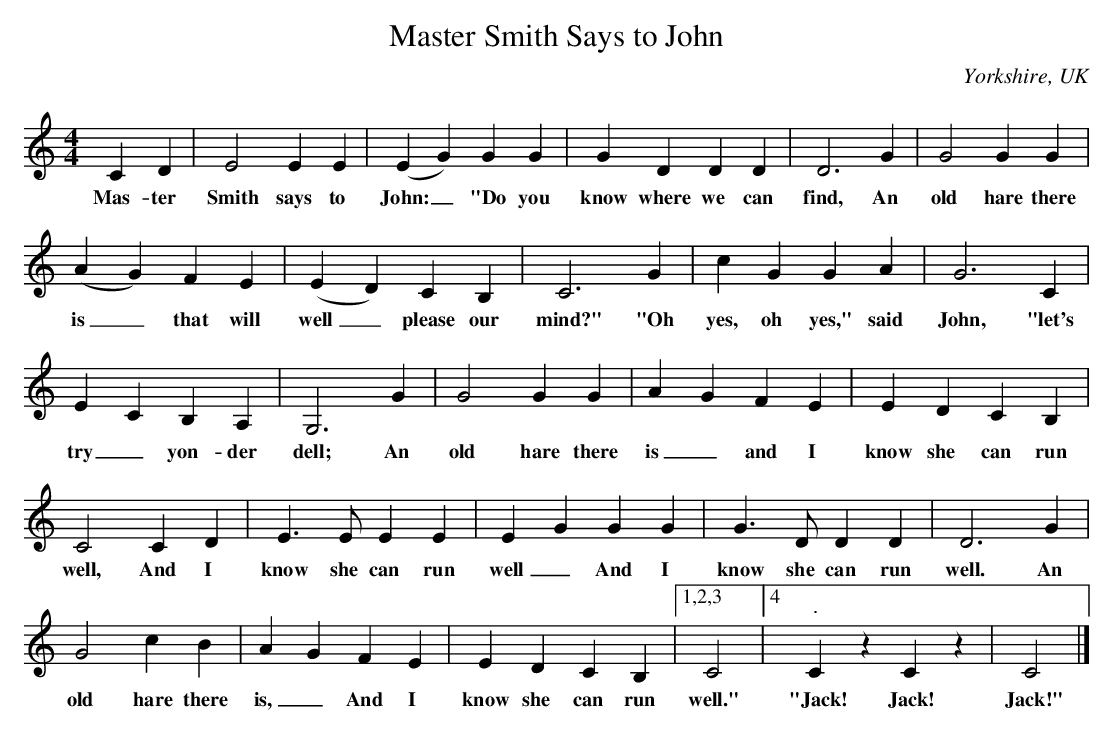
X:1
T:Master Smith Says to John
O:Yorkshire, UK
M:4/4
L:1/4
K:C
C D|E2 E E|(E G) G G|G D D D|D3 G|G2 G G|
w: Mas- ter Smith says to John:_ "Do you know where we can find, An old hare there
(A G) F E|(E D) C B,|C3 G|c G G A|G3 C|
w: is_ that will well_ please our mind?" "Oh yes, oh yes," said John, "let's
E C B, A,|G,3 G|G2 G G|A G F E|E D C B,|
w: try_ yon- der dell; An old hare there is_ and I know she can run
C2 C D|E3/2 E/ E E|E G G G|G3/2 D/ D D|D3 G|
w: well, And I know she can run well_ And I know she can run well. An
G2 c B|A G F E|E D C B,|[1,2,3 C2|[4 "."C zC z|C2|]
w: old hare there is,_ And I know she can run well." "Jack! Jack! Jack!"
